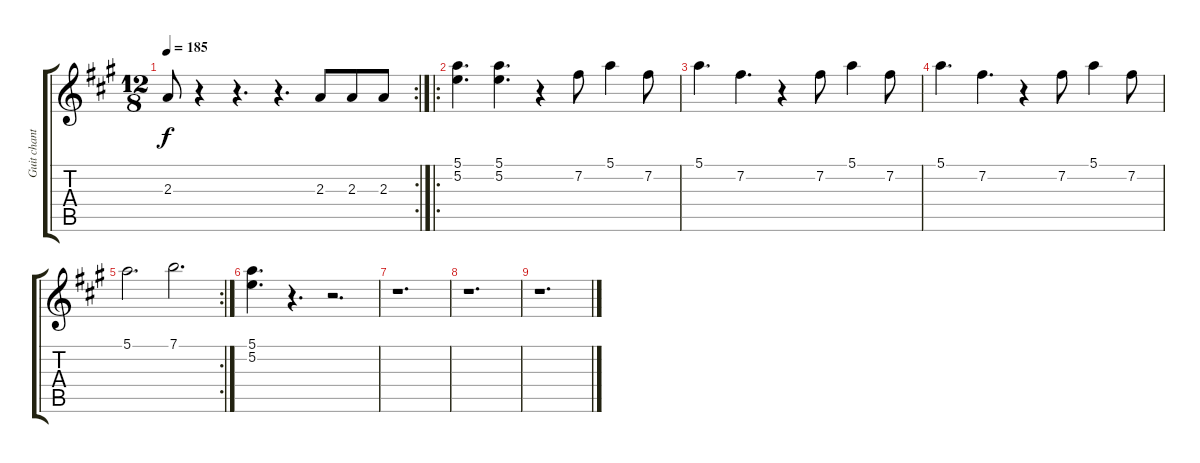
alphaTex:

\track ("Guit chant" "Guit chant") {instrument overdrivenguitar}
\staff {score tabs}
\tuning (E4 B3 G3 D3 A2 E2) {hide}
\rc 2
\ts (12 8)
\tempo 185
\clef g2
\ks a
2.3.8{dy f} r.4 r.4{d} r.4{d} 2.3.8 2.3.8 2.3.8 |
\ro
(5.1 5.2).4{d volume 16} (5.1 5.2).4{d} r.4 7.2.8 5.1.4 7.2.8 |
5.1.4{d} 7.2.4{d} r.4 7.2.8 5.1.4 7.2.8 |
5.1.4{d} 7.2.4{d} r.4 7.2.8 5.1.4 7.2.8 |
\rc 2
5.1.2{d} 7.1.2{d} |
(5.1 5.2).4{d} r.4{d} r.2{d} |
r.1{d} |
r.1{d} |
r.1{d}
